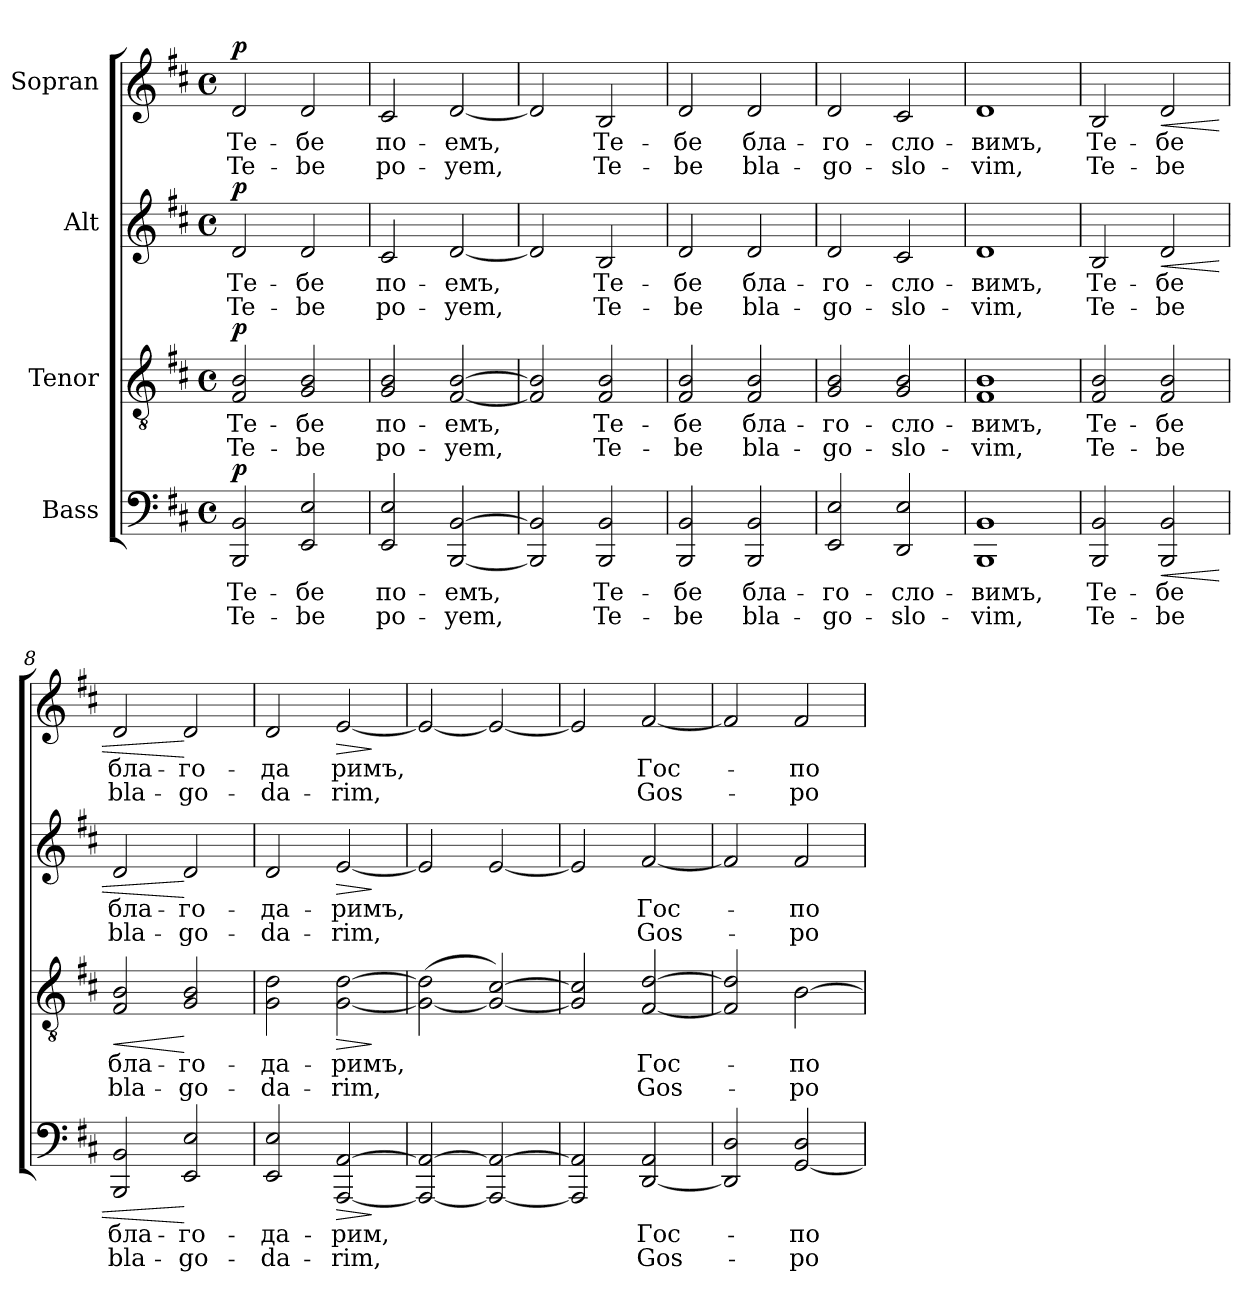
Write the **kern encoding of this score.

**kern	**text	**text	**dynam	**kern	**text	**text	**dynam	**kern	**text	**text	**dynam	**kern	**text	**text	**dynam
*part4	*part4	*part4	*part4	*part3	*part3	*part3	*part3	*part2	*part2	*part2	*part2	*part1	*part1	*part1	*part1
*staff4	*staff4	*staff4	*staff4	*staff3	*staff3	*staff3	*staff3	*staff2	*staff2	*staff2	*staff2	*staff1	*staff1	*staff1	*staff1
*I"Bass	*	*	*	*I"Tenor	*	*	*	*I"Alt	*	*	*	*I"Sopran	*	*	*
*clefF4	*	*	*	*clefGv2	*	*	*	*clefG2	*	*	*	*clefG2	*	*	*
*k[f#c#]	*	*	*	*k[f#c#]	*	*	*	*k[f#c#]	*	*	*	*k[f#c#]	*	*	*
*D:	*	*	*	*D:	*	*	*	*D:	*	*	*	*D:	*	*	*
*M4/4	*	*	*	*M4/4	*	*	*	*M4/4	*	*	*	*M4/4	*	*	*
*met(c)	*	*	*	*met(c)	*	*	*	*met(c)	*	*	*	*met(c)	*	*	*
=1	=1	=1	=1	=1	=1	=1	=1	=1	=1	=1	=1	=1	=1	=1	=1
!	!LO:LY:b	!LO:LY:b	!LO:DY:a	!	!LO:LY:b	!LO:LY:b	!LO:DY:a	!	!LO:LY:b	!LO:LY:b	!LO:DY:a	!	!LO:LY:b	!LO:LY:b	!LO:DY:a
2BBB/ 2BB/	Те-	Te-	p	2F#/ 2B/	Те-	Te-	p	2d/	Те-	Te-	p	2d/	Те-	Te-	p
!	!LO:LY:b	!LO:LY:b	!	!	!LO:LY:b	!LO:LY:b	!	!	!LO:LY:b	!LO:LY:b	!	!	!LO:LY:b	!LO:LY:b	!
2EE/ 2E/	-бе	-be	.	2G/ 2B/	-бе	-be	.	2d/	-бе	-be	.	2d/	-бе	-be	.
=2	=2	=2	=2	=2	=2	=2	=2	=2	=2	=2	=2	=2	=2	=2	=2
!	!LO:LY:b	!LO:LY:b	!	!	!LO:LY:b	!LO:LY:b	!	!	!LO:LY:b	!LO:LY:b	!	!	!LO:LY:b	!LO:LY:b	!
2EE/ 2E/	по-	po-	.	2G/ 2B/	по-	po-	.	2c#/	по-	po-	.	2c#/	по-	po-	.
!	!LO:LY:b	!LO:LY:b	!	!	!LO:LY:b	!LO:LY:b	!	!	!LO:LY:b	!LO:LY:b	!	!	!LO:LY:b	!LO:LY:b	!
[2BBB/ [2BB/	-емъ,	-yem,	.	[2F#/ [2B/	-емъ,	-yem,	.	[2d/	-емъ,	-yem,	.	[2d/	-емъ,	-yem,	.
=3	=3	=3	=3	=3	=3	=3	=3	=3	=3	=3	=3	=3	=3	=3	=3
2BBB/] 2BB/]	.	.	.	2F#/] 2B/]	.	.	.	2d/]	.	.	.	2d/]	.	.	.
!	!LO:LY:b	!LO:LY:b	!	!	!LO:LY:b	!LO:LY:b	!	!	!LO:LY:b	!LO:LY:b	!	!	!LO:LY:b	!LO:LY:b	!
2BBB/ 2BB/	Те-	Te-	.	2F#/ 2B/	Те-	Te-	.	2B/	Те-	Te-	.	2B/	Те-	Te-	.
=4	=4	=4	=4	=4	=4	=4	=4	=4	=4	=4	=4	=4	=4	=4	=4
!	!LO:LY:b	!LO:LY:b	!	!	!LO:LY:b	!LO:LY:b	!	!	!LO:LY:b	!LO:LY:b	!	!	!LO:LY:b	!LO:LY:b	!
2BBB/ 2BB/	-бе	-be	.	2F#/ 2B/	-бе	-be	.	2d/	-бе	-be	.	2d/	-бе	-be	.
!	!LO:LY:b	!LO:LY:b	!	!	!LO:LY:b	!LO:LY:b	!	!	!LO:LY:b	!LO:LY:b	!	!	!LO:LY:b	!LO:LY:b	!
2BBB/ 2BB/	бла-	bla-	.	2F#/ 2B/	бла-	bla-	.	2d/	бла-	bla-	.	2d/	бла-	bla-	.
=5	=5	=5	=5	=5	=5	=5	=5	=5	=5	=5	=5	=5	=5	=5	=5
!	!LO:LY:b	!LO:LY:b	!	!	!LO:LY:b	!LO:LY:b	!	!	!LO:LY:b	!LO:LY:b	!	!	!LO:LY:b	!LO:LY:b	!
2EE/ 2E/	-го-	-go-	.	2G/ 2B/	-го-	-go-	.	2d/	-го-	-go-	.	2d/	-го-	-go-	.
!	!LO:LY:b	!LO:LY:b	!	!	!LO:LY:b	!LO:LY:b	!	!	!LO:LY:b	!LO:LY:b	!	!	!LO:LY:b	!LO:LY:b	!
2DD/ 2E/	-сло-	-slo-	.	2G/ 2B/	-сло-	-slo-	.	2c#/	-сло-	-slo-	.	2c#/	-сло-	-slo-	.
=6	=6	=6	=6	=6	=6	=6	=6	=6	=6	=6	=6	=6	=6	=6	=6
!	!LO:LY:b	!LO:LY:b	!	!	!LO:LY:b	!LO:LY:b	!	!	!LO:LY:b	!LO:LY:b	!	!	!LO:LY:b	!LO:LY:b	!
1BBB 1BB	-вимъ,	-vim,	.	1F# 1B	-вимъ,	-vim,	.	1d	-вимъ,	-vim,	.	1d	-вимъ,	-vim,	.
!!LO:PB:g=z
=7	=7	=7	=7	=7	=7	=7	=7	=7	=7	=7	=7	=7	=7	=7	=7
!	!LO:LY:b	!LO:LY:b	!	!	!LO:LY:b	!LO:LY:b	!	!	!LO:LY:b	!LO:LY:b	!	!	!LO:LY:b	!LO:LY:b	!
2BBB/ 2BB/	Те-	Te-	.	2F#/ 2B/	Те-	Te-	.	2B/	Те-	Te-	.	2B/	Те-	Te-	.
!	!LO:LY:b	!LO:LY:b	!LO:HP:b	!	!LO:LY:b	!LO:LY:b	!	!	!LO:LY:b	!LO:LY:b	!LO:HP:b	!	!LO:LY:b	!LO:LY:b	!LO:HP:b
2BBB/ 2BB/	-бе	-be	<	2F#/ 2B/	-бе	-be	.	2d/	-бе	-be	<	2d/	-бе	-be	<
=8	=8	=8	=8	=8	=8	=8	=8	=8	=8	=8	=8	=8	=8	=8	=8
!	!LO:LY:b	!LO:LY:b	!	!	!LO:LY:b	!LO:LY:b	!LO:HP:b	!	!LO:LY:b	!LO:LY:b	!	!	!LO:LY:b	!LO:LY:b	!
2BBB/ 2BB/	бла-	bla-	.	2F#/ 2B/	бла-	bla-	<	2d/	бла-	bla-	.	2d/	бла-	bla-	.
!	!LO:LY:b	!LO:LY:b	!	!	!LO:LY:b	!LO:LY:b	!	!	!LO:LY:b	!LO:LY:b	!	!	!LO:LY:b	!LO:LY:b	!
2EE/ 2E/	-го-	-go-	[	2G/ 2B/	-го-	-go-	[	2d/	-го-	-go-	[	2d/	-го-	-go-	[
=9	=9	=9	=9	=9	=9	=9	=9	=9	=9	=9	=9	=9	=9	=9	=9
!	!LO:LY:b	!LO:LY:b	!	!	!LO:LY:b	!LO:LY:b	!	!	!LO:LY:b	!LO:LY:b	!	!	!LO:LY:b	!LO:LY:b	!
2EE/ 2E/	-да-	-da-	.	2G\ 2d\	-да-	-da-	.	2d/	-да-	-da-	.	2d/	-да	-da-	.
!	!LO:LY:b	!LO:LY:b	!LO:HP:b	!	!LO:LY:b	!LO:LY:b	!LO:HP:b	!	!LO:LY:b	!LO:LY:b	!LO:HP:b	!	!LO:LY:b	!LO:LY:b	!LO:HP:b
[2AAA/ [2AA/	-рим,	-rim,	>	[2G\ [2d\	-римъ,	-rim,	>	[2e/	-римъ,	-rim,	>	[2e/	римъ,	-rim,	>
.	.	.	]	.	.	.	]	.	.	.	]	.	.	.	]
=10	=10	=10	=10	=10	=10	=10	=10	=10	=10	=10	=10	=10	=10	=10	=10
2AAA/_ 2AA/_	.	.	.	(>2G\_ 2d\]	.	.	.	2e/]	.	.	.	2e/_	.	.	.
2AAA/_ 2AA/_	.	.	.	2G/_ [2c#/)	.	.	.	[2e/	.	.	.	2e/_	.	.	.
=11	=11	=11	=11	=11	=11	=11	=11	=11	=11	=11	=11	=11	=11	=11	=11
2AAA/] 2AA/]	.	.	.	2G/] 2c#/]	.	.	.	2e/]	.	.	.	2e/]	.	.	.
!	!LO:LY:b	!LO:LY:b	!	!	!LO:LY:b	!LO:LY:b	!	!	!LO:LY:b	!LO:LY:b	!	!	!LO:LY:b	!LO:LY:b	!
[2DD/ 2AA/	Гос-	Gos-	.	[2F#/ [2d/	Гос-	Gos-	.	[2f#/	Гос-	Gos-	.	[2f#/	Гос-	Gos-	.
=12	=12	=12	=12	=12	=12	=12	=12	=12	=12	=12	=12	=12	=12	=12	=12
2DD/] 2D/	.	.	.	2F#/] 2d/]	.	.	.	2f#/]	.	.	.	2f#/]	.	.	.
!	!LO:LY:b	!LO:LY:b	!	!	!LO:LY:b	!LO:LY:b	!	!	!LO:LY:b	!LO:LY:b	!	!	!LO:LY:b	!LO:LY:b	!
[2GG/ 2D/	-по-	-po-	.	[2B\	-по-	-po-	.	2f#/	-по-	-po-	.	2f#/	-по-	-po-	.
=	=	=	=	=	=	=	=	=	=	=	=	=	=	=	=
*-	*-	*-	*-	*-	*-	*-	*-	*-	*-	*-	*-	*-	*-	*-	*-
